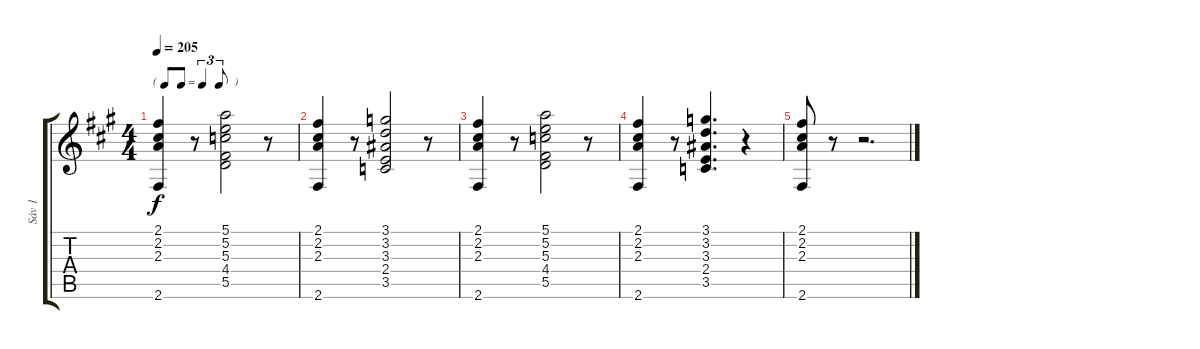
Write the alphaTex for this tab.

\track ("Sáv 1" "Sáv 1") {instrument acousticguitarsteel}
\staff {score tabs}
\tuning (E4 B3 G3 D3 A2 E2) {hide}
\ts (4 4)
\tf triplet8th
\tempo 205
\clef g2
\ks f#minor
(2.1 2.2 2.3 2.6).4{dy f} r.8 (5.1 5.2 5.3 4.4 5.5).2 r.8 |
(2.1 2.2 2.3 2.6).4 r.8 (3.1 3.2 3.3 2.4 3.5).2 r.8 |
(2.1 2.2 2.3 2.6).4 r.8 (5.1 5.2 5.3 4.4 5.5).2 r.8 |
(2.1 2.2 2.3 2.6).4 r.8 (3.1 3.2 3.3 2.4 3.5).4{d} r.4 |
(2.1 2.2 2.3 2.6).8 r.8 r.2{d}
